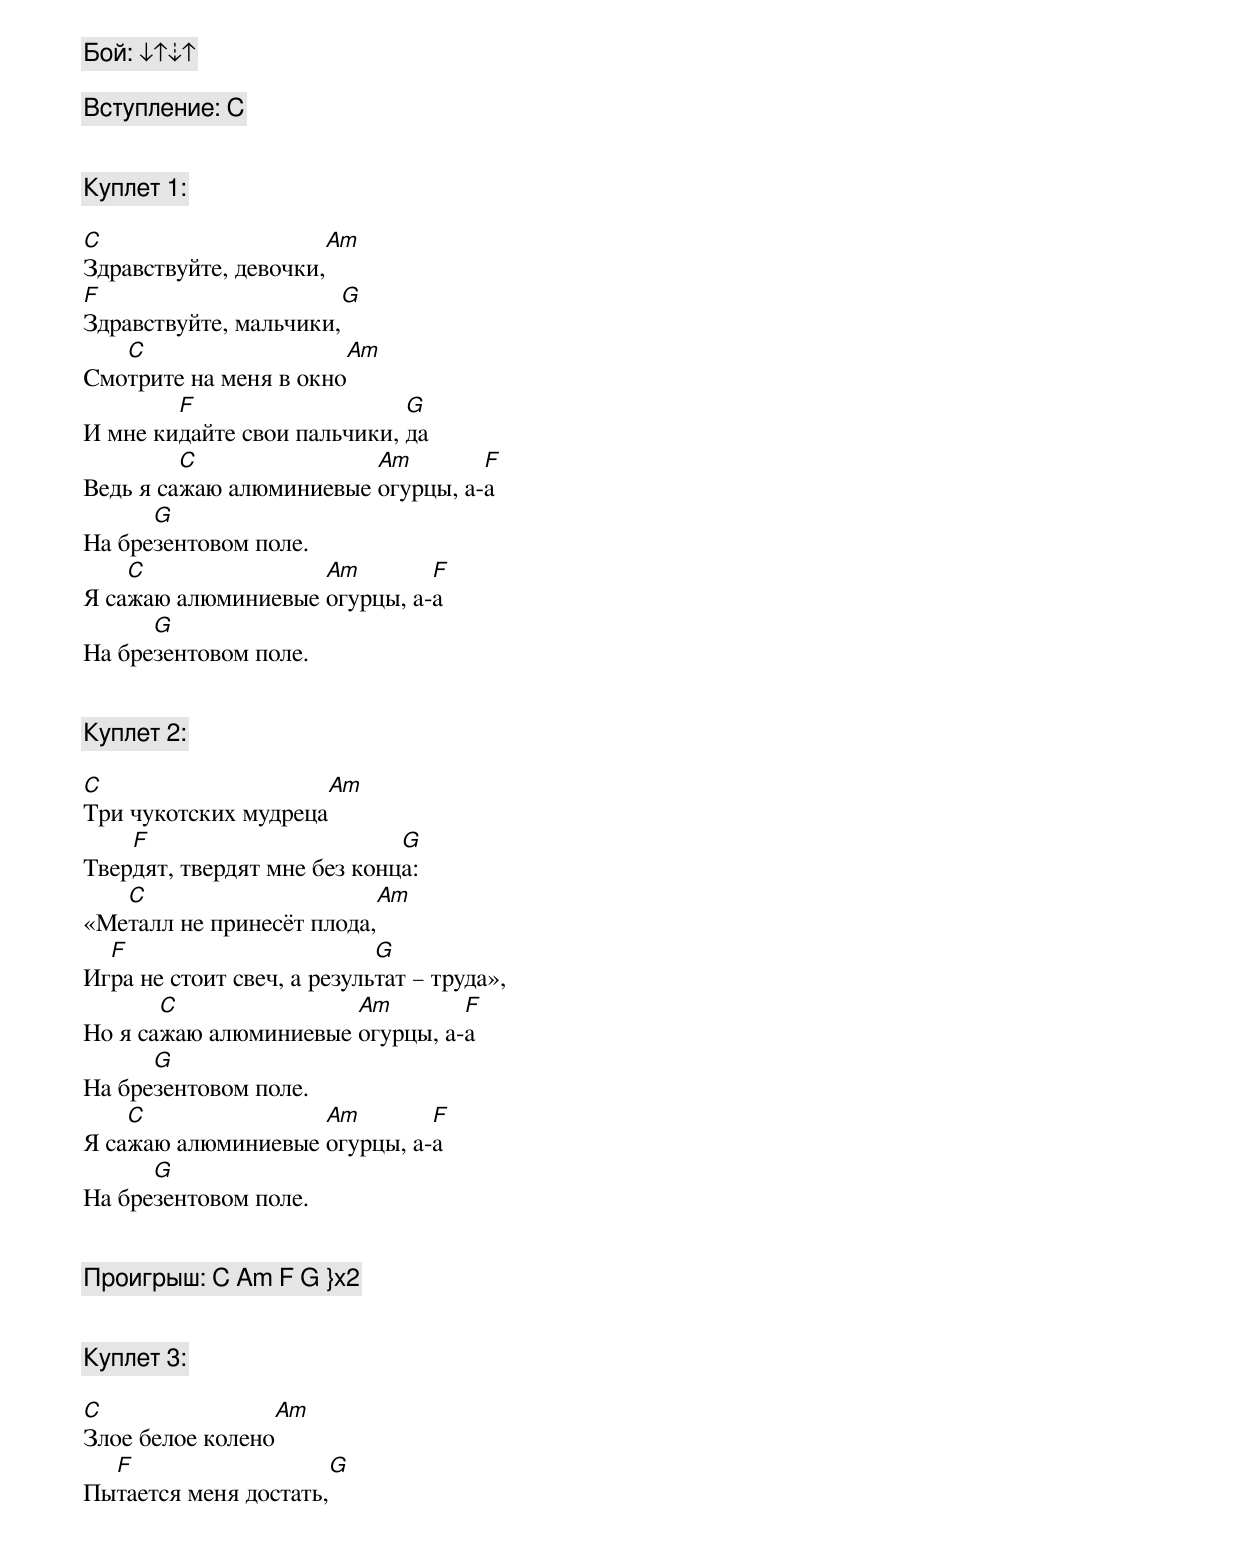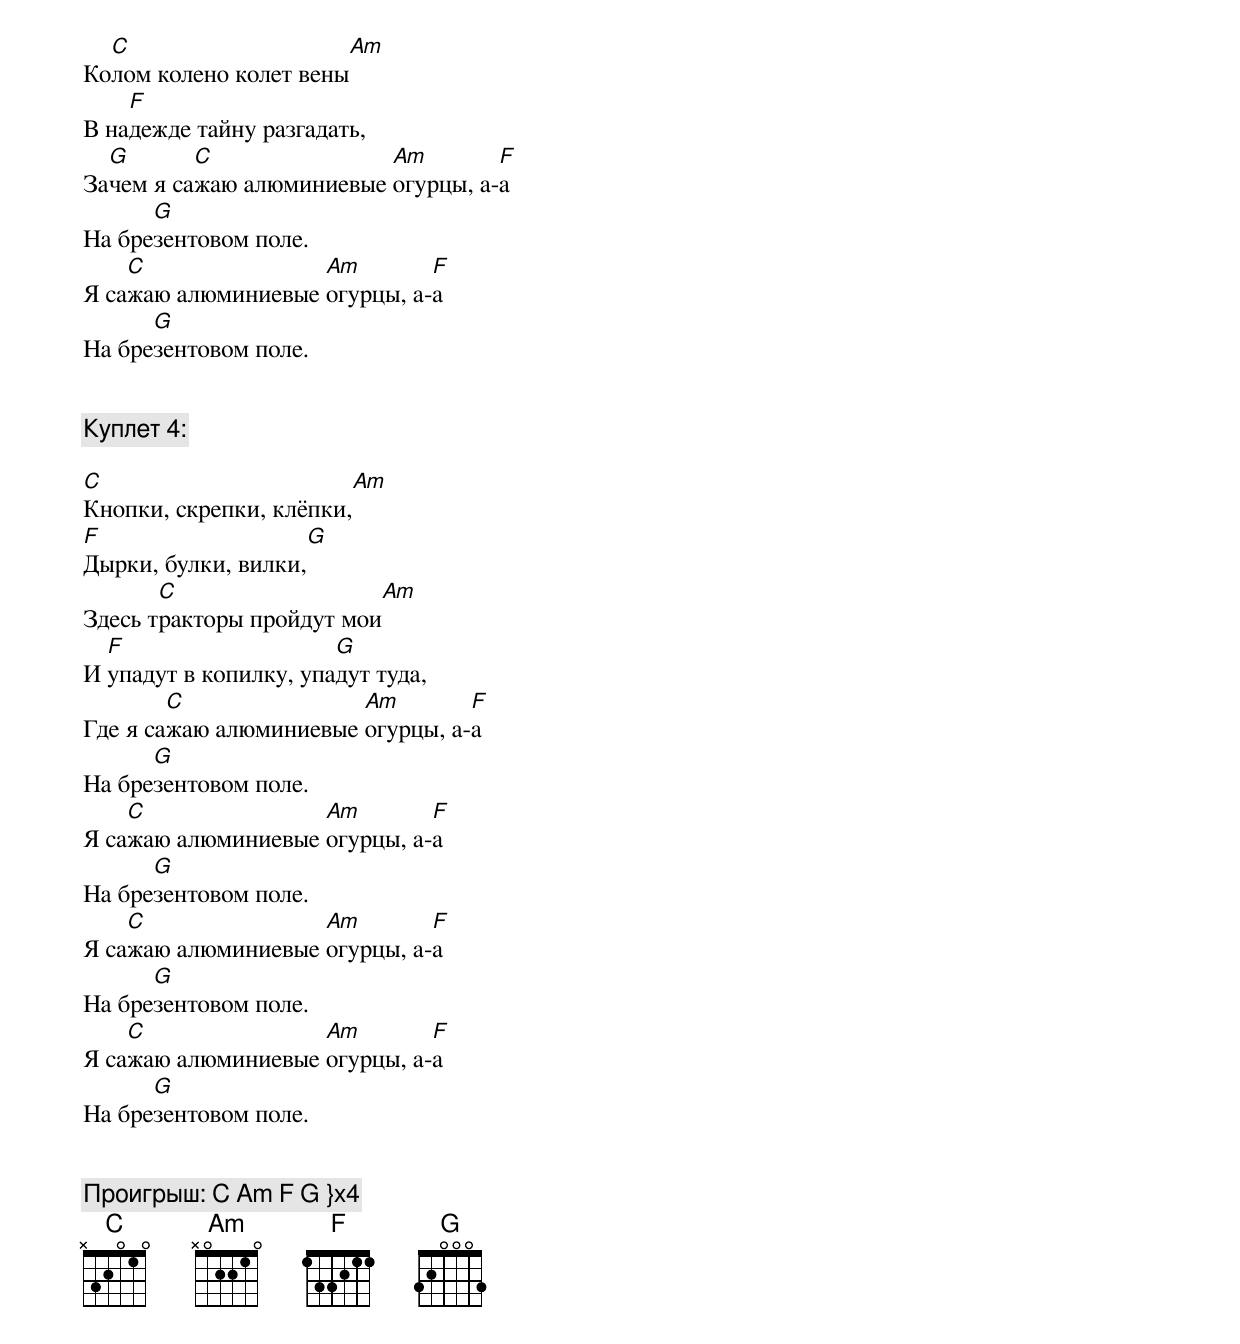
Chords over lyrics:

[Бой:] ↓↑⇣↑

[Вступление:] C


[Куплет 1:]

C                     Am
Здравствуйте, девочки,
F                      G
Здравствуйте, мальчики,
   C                    Am
Смотрите на меня в окно
        F                    G
И мне кидайте свои пальчики, да
         C               Am        F
Ведь я сажаю алюминиевые огурцы, a-a
      G
На брезентовом поле.
    C               Am        F
Я сажаю алюминиевые огурцы, a-a
      G
На брезентовом поле.


[Куплет 2:]

C                    Am
Три чукотских мудреца
    F                        G
Твердят, твердят мне без конца:
   C                      Am
«Металл не принесёт плода,
  F                         G
Игра не стоит свеч, а результат – труда»,
       C               Am        F
Но я сажаю алюминиевые огурцы, a-a
      G
На брезентовом поле.
    C               Am        F
Я сажаю алюминиевые огурцы, a-a
      G
На брезентовом поле.


[Проигрыш:] C Am F G }x2


[Куплет 3:]

C                Am
Злое белое колено
  F                   G
Пытается меня достать,
  C                    Am
Колом колено колет вены
    F
В надежде тайну разгадать,
  G       C               Am        F
Зачем я сажаю алюминиевые огурцы, a-a
      G
На брезентовом поле.
    C               Am        F
Я сажаю алюминиевые огурцы, a-a
      G
На брезентовом поле.


[Куплет 4:]

C                       Am
Кнопки, скрепки, клёпки,
F                   G
Дырки, булки, вилки,
       C                  Am
Здесь тракторы пройдут мои
  F                    G
И упадут в копилку, упадут туда,
        C               Am        F
Где я сажаю алюминиевые огурцы, a-a
      G
На брезентовом поле.
    C               Am        F
Я сажаю алюминиевые огурцы, a-a
      G
На брезентовом поле.
    C               Am        F
Я сажаю алюминиевые огурцы, a-a
      G
На брезентовом поле.
    C               Am        F
Я сажаю алюминиевые огурцы, a-a
      G
На брезентовом поле.


[Проигрыш:] C Am F G }x4
